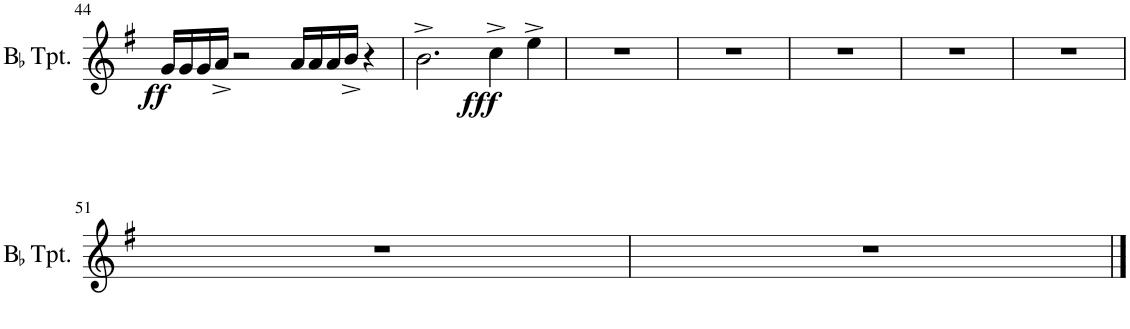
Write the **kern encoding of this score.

**kern	**dynam
*part1	*part1
*staff1	*staff1
*I"BaccidentalFlat Trumpet	*
*I'BaccidentalFlat Tpt.	*
!!LO:PB:g=z
*clefG2	*
*Trd1c2	*
*k[f#]	*
*M5/4	*
=44	=44
!	!LO:DY:b
16g/LL	ff
16g/	.
16g/	.
16a^/JJ	.
2r	.
16a/LL	.
16a/	.
16a/	.
16b^/JJ	.
4r	.
=45	=45
2.b^\	.
!	!LO:DY:b
4cc^\	fff
4ee^\	.
=46	=46
4%5r	.
=47	=47
4%5r	.
=48	=48
4%5r	.
=49	=49
4%5r	.
=50	=50
4%5r	.
!!LO:LB:g=z
=51	=51
4%5r	.
=52	=52
4%5r	.
==	==
*-	*-
